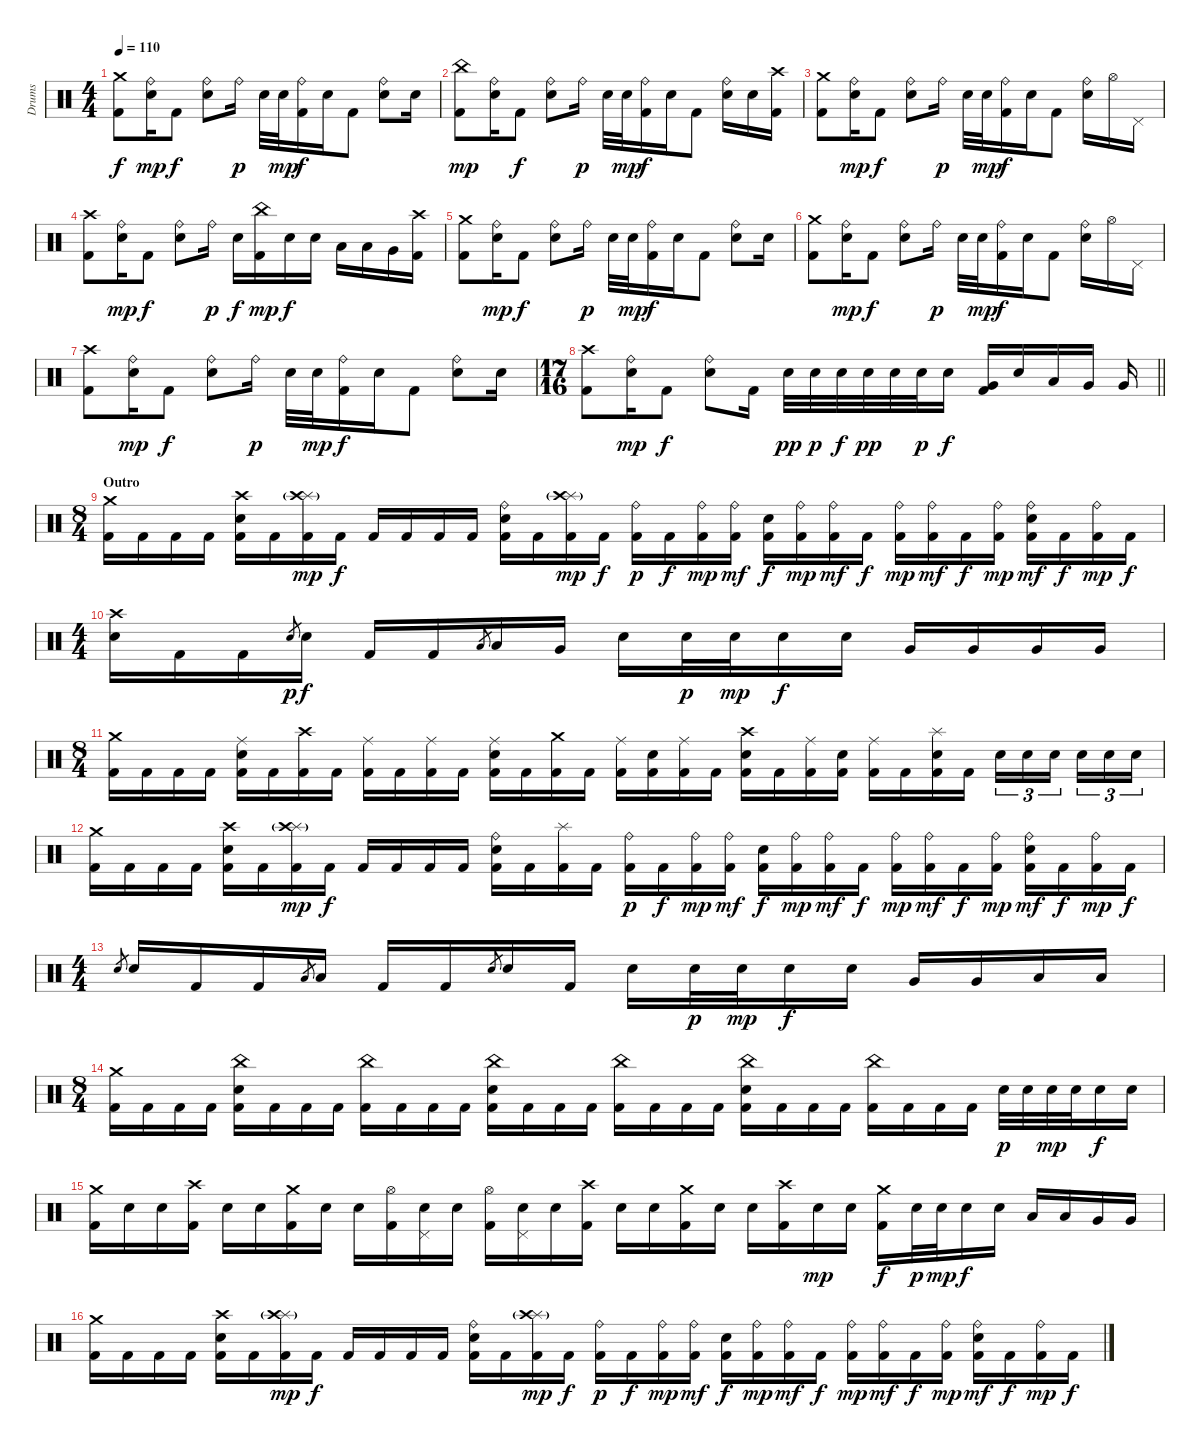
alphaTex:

\track ("Drums" "Drums") {instrument percussion}
\staff {score}
\articulation defaults
\ts (4 4)
\tempo 110
\clef neutral
\ks c
("Crash medium (hit)" "Kick (hit) 2").8{dy f} ("Ride (bell)" "Electric Snare (hit)").16{dy mp} "Kick (hit) 2".8{dy f} ("Ride (bell)" "Electric Snare (hit)").8 "Ride (bell)".16{dy p} "Electric Snare (hit)".32 "Electric Snare (hit)".32{dy mp} ("Ride (bell)" "Kick (hit) 2").16{dy f} "Electric Snare (hit)".16 "Kick (hit) 2".8 ("Ride (bell)" "Electric Snare (hit)").8 "Electric Snare (hit)".16 |
("China (hit)" "Kick (hit) 2").8{dy mp} ("Ride (bell)" "Electric Snare (hit)").16 "Kick (hit) 2".8{dy f} ("Ride (bell)" "Electric Snare (hit)").8 "Ride (bell)".16{dy p} "Electric Snare (hit)".32 "Electric Snare (hit)".32{dy mp} ("Ride (bell)" "Kick (hit) 2").16{dy f} "Electric Snare (hit)".16 "Kick (hit) 2".8 ("Ride (bell)" "Electric Snare (hit)").16 "Electric Snare (hit)".16 ("Crash high (hit)" "Kick (hit) 2").16 |
("Crash medium (hit)" "Kick (hit) 2").8 ("Ride (bell)" "Electric Snare (hit)").16{dy mp} "Kick (hit) 2".8{dy f} ("Ride (bell)" "Electric Snare (hit)").8 "Ride (bell)".16{dy p} "Electric Snare (hit)".32 "Electric Snare (hit)".32{dy mp} ("Ride (bell)" "Kick (hit) 2").16{dy f} "Electric Snare (hit)".16 "Kick (hit) 2".8 ("Ride (bell)" "Electric Snare (hit)").16 "Hi-Hat (open)".16 "Pedal Hi-Hat (hit)".16 |
("Crash high (hit)" "Kick (hit) 2").8 ("Ride (bell)" "Electric Snare (hit)").16{dy mp} "Kick (hit) 2".8{dy f} ("Ride (bell)" "Electric Snare (hit)").8 "Ride (bell)".16{dy p} "Electric Snare (hit)".16{dy f} ("China (hit)" "Kick (hit) 2").16{dy mp} "Electric Snare (hit)".16{dy f} "Electric Snare (hit)".16 "Low Tom (hit)".16 "Low Tom (hit)".16 "Very Low Tom (hit)".16 ("Crash high (hit)" "Kick (hit) 2").16 |
("Crash medium (hit)" "Kick (hit) 2").8 ("Ride (bell)" "Electric Snare (hit)").16{dy mp} "Kick (hit) 2".8{dy f} ("Ride (bell)" "Electric Snare (hit)").8 "Ride (bell)".16{dy p} "Electric Snare (hit)".32 "Electric Snare (hit)".32{dy mp} ("Ride (bell)" "Kick (hit) 2").16{dy f} "Electric Snare (hit)".16 "Kick (hit) 2".8 ("Ride (bell)" "Electric Snare (hit)").8 "Electric Snare (hit)".16 |
("Crash medium (hit)" "Kick (hit) 2").8 ("Ride (bell)" "Electric Snare (hit)").16{dy mp} "Kick (hit) 2".8{dy f} ("Ride (bell)" "Electric Snare (hit)").8 "Ride (bell)".16{dy p} "Electric Snare (hit)".32 "Electric Snare (hit)".32{dy mp} ("Ride (bell)" "Kick (hit) 2").16{dy f} "Electric Snare (hit)".16 "Kick (hit) 2".8 ("Ride (bell)" "Electric Snare (hit)").16 "Hi-Hat (open)".16 "Pedal Hi-Hat (hit)".16 |
("Crash high (hit)" "Kick (hit) 2").8 ("Ride (bell)" "Electric Snare (hit)").16{dy mp} "Kick (hit) 2".8{dy f} ("Ride (bell)" "Electric Snare (hit)").8 "Ride (bell)".16{dy p} "Electric Snare (hit)".32 "Electric Snare (hit)".32{dy mp} ("Ride (bell)" "Kick (hit) 2").16{dy f} "Electric Snare (hit)".16 "Kick (hit) 2".8 ("Ride (bell)" "Electric Snare (hit)").8 "Electric Snare (hit)".16 |
\ts (17 16)
\barLineRight lightlight
("Crash high (hit)" "Kick (hit) 2").8 ("Ride (bell)" "Electric Snare (hit)").16{dy mp} "Kick (hit) 2".8{dy f} ("Ride (bell)" "Electric Snare (hit)").8 "Kick (hit) 2".16 "Electric Snare (hit)".32{dy pp} "Electric Snare (hit)".32{dy p} "Electric Snare (hit)".32{dy f} "Electric Snare (hit)".32{dy pp} "Electric Snare (hit)".32 "Electric Snare (hit)".32{dy p} "Electric Snare (hit)".16{dy f} ("Very Low Tom (hit)" "Kick (hit) 2").16 "Electric Snare (hit)".16 "Low Tom (hit)".16 "Very Low Tom (hit)".16 "Very Low Tom (hit)".16 |
\ts (8 4)
\section ("" "Outro")
("Crash medium (hit)" "Kick (hit) 2").16 "Kick (hit) 2".16 "Kick (hit) 2".16 "Kick (hit) 2".16 ("Crash high (hit)" "Electric Snare (hit)" "Kick (hit) 2").16 "Kick (hit) 2".16 ("Splash (hit)" "Crash high (hit)"{g} "Kick (hit) 2").16{dy mp} "Kick (hit) 2".16{dy f} "Kick (hit) 2".16 "Kick (hit) 2".16 "Kick (hit) 2".16 "Kick (hit) 2".16 ("Ride (bell)" "Electric Snare (hit)" "Kick (hit) 2").16 "Kick (hit) 2".16 ("Splash (hit)" "Crash high (hit)"{g} "Kick (hit) 2").16{dy mp} "Kick (hit) 2".16{dy f} ("Ride (bell)" "Kick (hit) 2").16{dy p} "Kick (hit) 2".16{dy f} ("Ride (bell)" "Kick (hit) 2").16{dy mp} ("Ride (bell)" "Kick (hit) 2").16{dy mf} ("Electric Snare (hit)" "Kick (hit) 2").16{dy f} ("Ride (bell)" "Kick (hit) 2").16{dy mp} ("Ride (bell)" "Kick (hit) 2").16{dy mf} "Kick (hit) 2".16{dy f} ("Ride (bell)" "Kick (hit) 2").16{dy mp} ("Ride (bell)" "Kick (hit) 2").16{dy mf} "Kick (hit) 2".16{dy f} ("Ride (bell)" "Kick (hit) 2").16{dy mp} ("Ride (bell)" "Electric Snare (hit)" "Kick (hit) 2").16{dy mf} "Kick (hit) 2".16{dy f} ("Ride (bell)" "Kick (hit) 2").16{dy mp} "Kick (hit) 2".16{dy f} |
\ts (4 4)
("Crash high (hit)" "Electric Snare (hit)").16 "Kick (hit) 2".16 "Kick (hit) 2".16 "Electric Snare (hit)".8{gr dy p} "Electric Snare (hit)".16{dy f} "Kick (hit) 2".16 "Kick (hit) 2".16 "Low Tom (hit)".8{gr} "Low Tom (hit)".16 "Very Low Tom (hit)".16 "Electric Snare (hit)".16 "Electric Snare (hit)".32{dy p} "Electric Snare (hit)".32{dy mp} "Electric Snare (hit)".16{dy f} "Electric Snare (hit)".16 "Very Low Tom (hit)".16 "Very Low Tom (hit)".16 "Very Low Tom (hit)".16 "Very Low Tom (hit)".16 |
\ts (8 4)
("Crash medium (hit)" "Kick (hit) 2").16 "Kick (hit) 2".16 "Kick (hit) 2".16 "Kick (hit) 2".16 ("Ride (middle)" "Electric Snare (hit)" "Kick (hit) 2").16 "Kick (hit) 2".16 ("Crash high (hit)" "Kick (hit) 2").16 "Kick (hit) 2".16 ("Ride (middle)" "Kick (hit) 2").16 "Kick (hit) 2".16 ("Ride (middle)" "Kick (hit) 2").16 "Kick (hit) 2".16 ("Ride (middle)" "Electric Snare (hit)" "Kick (hit) 2").16 "Kick (hit) 2".16 ("Crash medium (hit)" "Kick (hit) 2").16 "Kick (hit) 2".16 ("Ride (middle)" "Kick (hit) 2").16 ("Electric Snare (hit)" "Kick (hit) 2").16 ("Ride (middle)" "Kick (hit) 2").16 "Kick (hit) 2".16 ("Crash high (hit)" "Electric Snare (hit)" "Kick (hit) 2").16 "Kick (hit) 2".16 ("Ride (middle)" "Kick (hit) 2").16 ("Electric Snare (hit)" "Kick (hit) 2").16 ("Ride (middle)" "Kick (hit) 2").16 "Kick (hit) 2".16 ("Splash (hit)" "Electric Snare (hit)" "Kick (hit) 2").16 "Kick (hit) 2".16 "Electric Snare (hit)".16{tu (3 2)} "Electric Snare (hit)".16{tu (3 2)} "Electric Snare (hit)".16{tu (3 2) beam splitsecondary} "Electric Snare (hit)".16{tu (3 2)} "Electric Snare (hit)".16{tu (3 2)} "Electric Snare (hit)".16{tu (3 2)} |
("Crash medium (hit)" "Kick (hit) 2").16 "Kick (hit) 2".16 "Kick (hit) 2".16 "Kick (hit) 2".16 ("Crash high (hit)" "Electric Snare (hit)" "Kick (hit) 2").16 "Kick (hit) 2".16 ("Splash (hit)" "Crash high (hit)"{g} "Kick (hit) 2").16{dy mp} "Kick (hit) 2".16{dy f} "Kick (hit) 2".16 "Kick (hit) 2".16 "Kick (hit) 2".16 "Kick (hit) 2".16 ("Ride (bell)" "Electric Snare (hit)" "Kick (hit) 2").16 "Kick (hit) 2".16 ("Splash (hit)" "Kick (hit) 2").16 "Kick (hit) 2".16 ("Ride (bell)" "Kick (hit) 2").16{dy p} "Kick (hit) 2".16{dy f} ("Ride (bell)" "Kick (hit) 2").16{dy mp} ("Ride (bell)" "Kick (hit) 2").16{dy mf} ("Electric Snare (hit)" "Kick (hit) 2").16{dy f} ("Ride (bell)" "Kick (hit) 2").16{dy mp} ("Ride (bell)" "Kick (hit) 2").16{dy mf} "Kick (hit) 2".16{dy f} ("Ride (bell)" "Kick (hit) 2").16{dy mp} ("Ride (bell)" "Kick (hit) 2").16{dy mf} "Kick (hit) 2".16{dy f} ("Ride (bell)" "Kick (hit) 2").16{dy mp} ("Ride (bell)" "Electric Snare (hit)" "Kick (hit) 2").16{dy mf} "Kick (hit) 2".16{dy f} ("Ride (bell)" "Kick (hit) 2").16{dy mp} "Kick (hit) 2".16{dy f} |
\ts (4 4)
"Electric Snare (hit)".8{gr} "Electric Snare (hit)".16 "Kick (hit) 2".16 "Kick (hit) 2".16 "Low Tom (hit)".8{gr} "Low Tom (hit)".16 "Kick (hit) 2".16 "Kick (hit) 2".16 "Electric Snare (hit)".8{gr} "Electric Snare (hit)".16 "Kick (hit) 2".16 "Electric Snare (hit)".16 "Electric Snare (hit)".32{dy p} "Electric Snare (hit)".32{dy mp} "Electric Snare (hit)".16{dy f} "Electric Snare (hit)".16 "Very Low Tom (hit)".16 "Very Low Tom (hit)".16 "Low Floor Tom (hit)".16 "Low Floor Tom (hit)".16 |
\ts (8 4)
("Crash medium (hit)" "Kick (hit) 2").16 "Kick (hit) 2".16 "Kick (hit) 2".16 "Kick (hit) 2".16 ("China (hit)" "Electric Snare (hit)" "Kick (hit) 2").16 "Kick (hit) 2".16 "Kick (hit) 2".16 "Kick (hit) 2".16 ("China (hit)" "Kick (hit) 2").16 "Kick (hit) 2".16 "Kick (hit) 2".16 "Kick (hit) 2".16 ("China (hit)" "Electric Snare (hit)" "Kick (hit) 2").16 "Kick (hit) 2".16 "Kick (hit) 2".16 "Kick (hit) 2".16 ("China (hit)" "Kick (hit) 2").16 "Kick (hit) 2".16 "Kick (hit) 2".16 "Kick (hit) 2".16 ("China (hit)" "Electric Snare (hit)" "Kick (hit) 2").16 "Kick (hit) 2".16 "Kick (hit) 2".16 "Kick (hit) 2".16 ("China (hit)" "Kick (hit) 2").16 "Kick (hit) 2".16 "Kick (hit) 2".16 "Kick (hit) 2".16 "Electric Snare (hit)".32{dy p} "Electric Snare (hit)".32 "Electric Snare (hit)".32{dy mp} "Electric Snare (hit)".32 "Electric Snare (hit)".16{dy f} "Electric Snare (hit)".16 |
("Crash medium (hit)" "Kick (hit) 2").16 "Electric Snare (hit)".16 "Electric Snare (hit)".16 ("Crash high (hit)" "Kick (hit) 2").16 "Electric Snare (hit)".16 "Electric Snare (hit)".16 ("Crash medium (hit)" "Kick (hit) 2").16 "Electric Snare (hit)".16 "Electric Snare (hit)".16 ("Hi-Hat (open)" "Kick (hit) 2").16 ("Pedal Hi-Hat (hit)" "Electric Snare (hit)").16 "Electric Snare (hit)".16 ("Hi-Hat (open)" "Kick (hit) 2").16 ("Pedal Hi-Hat (hit)" "Electric Snare (hit)").16 "Electric Snare (hit)".16 ("Crash high (hit)" "Kick (hit) 2").16 "Electric Snare (hit)".16 "Electric Snare (hit)".16 ("Crash medium (hit)" "Kick (hit) 2").16 "Electric Snare (hit)".16 "Electric Snare (hit)".16 ("Crash high (hit)" "Kick (hit) 2").16 "Electric Snare (hit)".16{dy mp} "Electric Snare (hit)".16 ("Crash medium (hit)" "Kick (hit) 2").16{dy f} "Electric Snare (hit)".32{dy p} "Electric Snare (hit)".32{dy mp} "Electric Snare (hit)".16{dy f} "Electric Snare (hit)".16 "Low Tom (hit)".16 "Low Tom (hit)".16 "Very Low Tom (hit)".16 "Very Low Tom (hit)".16 |
("Crash medium (hit)" "Kick (hit) 2").16 "Kick (hit) 2".16 "Kick (hit) 2".16 "Kick (hit) 2".16 ("Crash high (hit)" "Electric Snare (hit)" "Kick (hit) 2").16 "Kick (hit) 2".16 ("Splash (hit)" "Crash high (hit)"{g} "Kick (hit) 2").16{dy mp} "Kick (hit) 2".16{dy f} "Kick (hit) 2".16 "Kick (hit) 2".16 "Kick (hit) 2".16 "Kick (hit) 2".16 ("Ride (bell)" "Electric Snare (hit)" "Kick (hit) 2").16 "Kick (hit) 2".16 ("Splash (hit)" "Crash high (hit)"{g} "Kick (hit) 2").16{dy mp} "Kick (hit) 2".16{dy f} ("Ride (bell)" "Kick (hit) 2").16{dy p} "Kick (hit) 2".16{dy f} ("Ride (bell)" "Kick (hit) 2").16{dy mp} ("Ride (bell)" "Kick (hit) 2").16{dy mf} ("Electric Snare (hit)" "Kick (hit) 2").16{dy f} ("Ride (bell)" "Kick (hit) 2").16{dy mp} ("Ride (bell)" "Kick (hit) 2").16{dy mf} "Kick (hit) 2".16{dy f} ("Ride (bell)" "Kick (hit) 2").16{dy mp} ("Ride (bell)" "Kick (hit) 2").16{dy mf} "Kick (hit) 2".16{dy f} ("Ride (bell)" "Kick (hit) 2").16{dy mp} ("Ride (bell)" "Electric Snare (hit)" "Kick (hit) 2").16{dy mf} "Kick (hit) 2".16{dy f} ("Ride (bell)" "Kick (hit) 2").16{dy mp} "Kick (hit) 2".16{dy f}
